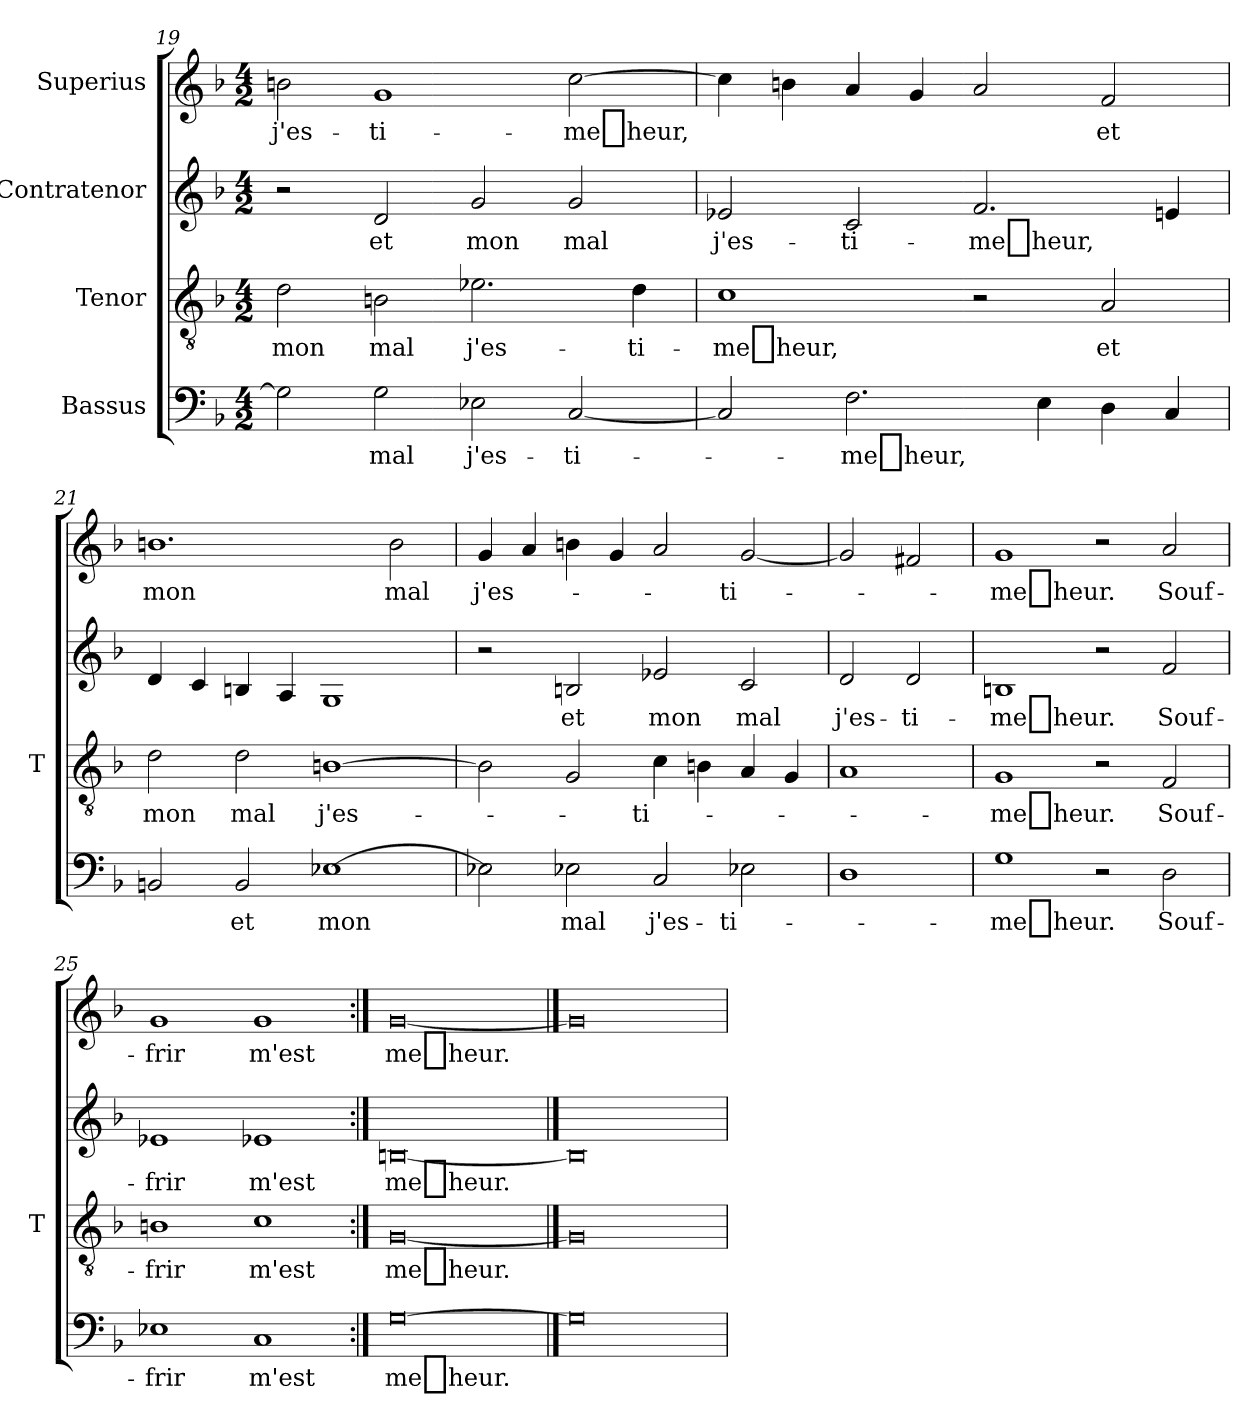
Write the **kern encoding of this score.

**kern	**text	**kern	**text	**kern	**text	**kern	**text
*part4	*part4	*part3	*part3	*part2	*part2	*part1	*part1
*staff4	*staff4	*staff3	*staff3	*staff2	*staff2	*staff1	*staff1
*I"Bassus	*	*I"Tenor	*	*I"Contratenor	*	*I"Superius	*
*	*	*I'T	*	*	*	*	*
*clefF4	*	*clefGv2	*	*clefG2	*	*clefG2	*
*k[b-]	*	*k[b-]	*	*k[b-]	*	*k[b-]	*
*M4/2	*	*M4/2	*	*M4/2	*	*M4/2	*
=19	=19	=19	=19	=19	=19	=19	=19
2G]	.	2d	-mon	2r	.	2b	j'es-
2G	-mal	2B	-mal	2d	-et	1g	ti-
2E-X	j'es-	2.e-X	j'es-	2g	-mon	.	.
[2C	ti-	.	.	2g	-mal	[2cc	-me_heur,
.	.	4d	ti-	.	.	.	.
=20	=20	=20	=20	=20	=20	=20	=20
2C]	.	1c	-me_heur,	2e-X	j'es-	4cc]	.
.	.	.	.	.	.	4b	.
2.F	-me_heur,	.	.	2c	ti-	4a	.
.	.	.	.	.	.	4g	.
.	.	2r	.	2.f	-me_heur,	2a	.
4E	.	.	.	.	.	.	.
4D	.	2A	-et	.	.	2f	-et
4C	.	.	.	4e	.	.	.
=21	=21	=21	=21	=21	=21	=21	=21
2BB	.	2d	-mon	4d	.	1.b	-mon
.	.	.	.	4c	.	.	.
2BB	-et	2d	-mal	4B	.	.	.
.	.	.	.	4A	.	.	.
[1E-X	-mon	[1B	j'es-	1G	.	.	.
.	.	.	.	.	.	2b	-mal
=22	=22	=22	=22	=22	=22	=22	=22
2E-X]	.	2B]	.	2r	.	4g	j'es-
.	.	.	.	.	.	4a	.
2E-X	-mal	2G	.	2B	-et	4b	.
.	.	.	.	.	.	4g	.
2C	j'es-	4c	ti-	2e-X	-mon	2a	.
.	.	4B	.	.	.	.	.
2E-X	ti-	4A	.	2c	-mal	[2g	ti-
.	.	4G	.	.	.	.	.
=23	=23	=23	=23	=23	=23	=23	=23
1D	.	1A	.	2d	j'es-	2g]	.
.	.	.	.	2d	ti-	2f#X	.
=24	=24	=24	=24	=24	=24	=24	=24
1G	-me_heur.	1G	-me_heur.	1B	-me_heur.	1g	-me_heur.
2r	.	2r	.	2r	.	2r	.
2D	Souf-	2F	Souf-	2f	Souf-	2a	Souf-
=25	=25	=25	=25	=25	=25	=25	=25
1E-X	-frir	1B	-frir	1e-X	-frir	1g	-frir
1C	-m'est	1c	-m'est	1e-X	-m'est	1g	-m'est
=26:|!	=26:|!	=26:|!	=26:|!	=26:|!	=26:|!	=26:|!	=26:|!
[0G	-me_heur.	[0G	-me_heur.	[0B	-me_heur.	[0g	-me_heur.
==27	==27	==27	==27	==27	==27	==27	==27
0G]	.	0G]	.	0B]	.	0g]	.
=	=	=	=	=	=	=	=
*-	*-	*-	*-	*-	*-	*-	*-
